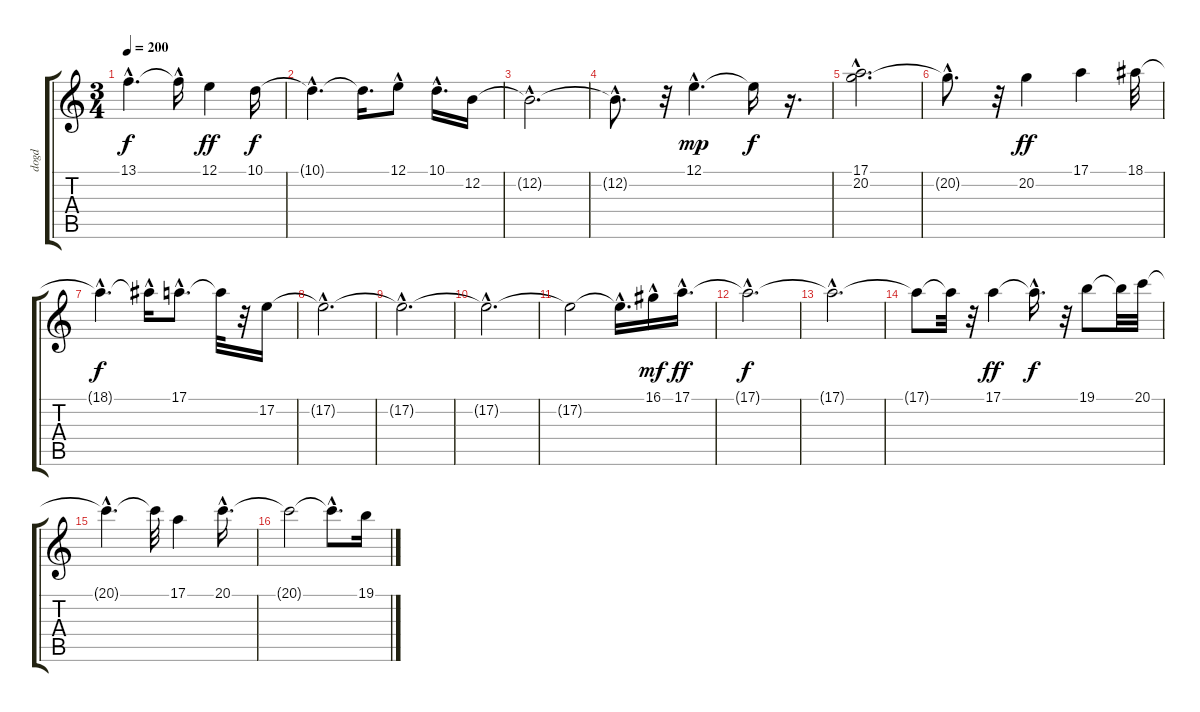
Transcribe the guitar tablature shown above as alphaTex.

\track ("dogd" "dogd") {instrument flute}
\staff {score tabs}
\tuning (E4 B3 G3 D3 A2 E2) {hide}
\ts (3 4)
\tempo 200
\clef g2
\ks c
13.1{hac t}.4{d dy f} 13.1{hac t}.16 12.1.4{dy ff} 10.1.16{dy f} |
10.1{hac t}.4{d} 10.1{t}.16{d} 12.1{hac}.8 10.1{hac}.16{d} 12.2.16 |
12.2{hac t}.2{d} |
12.2{hac t}.8{d} r.32 12.1{hac}.4{d dy mp} 12.1{t}.16{dy f} r.16{d} |
(17.1 20.2{hac}).2{d} |
20.2{hac t}.8{d} r.32 20.2.4{dy ff} 17.1.4 18.1.32 |
18.1{hac t}.4{d dy f} 18.1{hac t}.16 17.1{hac}.8{d} 17.1{t}.32 r.32 17.2.16 |
17.2{hac t}.2{d} |
17.2{hac t}.2{d} |
17.2{hac t}.2{d} |
17.2{t}.2 17.2{hac t}.16{d} 16.1{hac}.16{dy mf} 17.1{hac}.16{d dy ff} |
17.1{hac t}.2{d dy f} |
17.1{hac t}.2{d} |
17.1{t}.8 17.1{t}.32 r.32 17.1.4{dy ff} 17.1{hac t}.16{d dy f} r.32 19.1.8 19.1{t}.32 20.1.32 |
20.1{hac t}.4{d} 20.1{t}.32 17.1.4 20.1{hac}.16{d} |
20.1{t}.2 20.1{hac t}.8{d} 19.1.16
